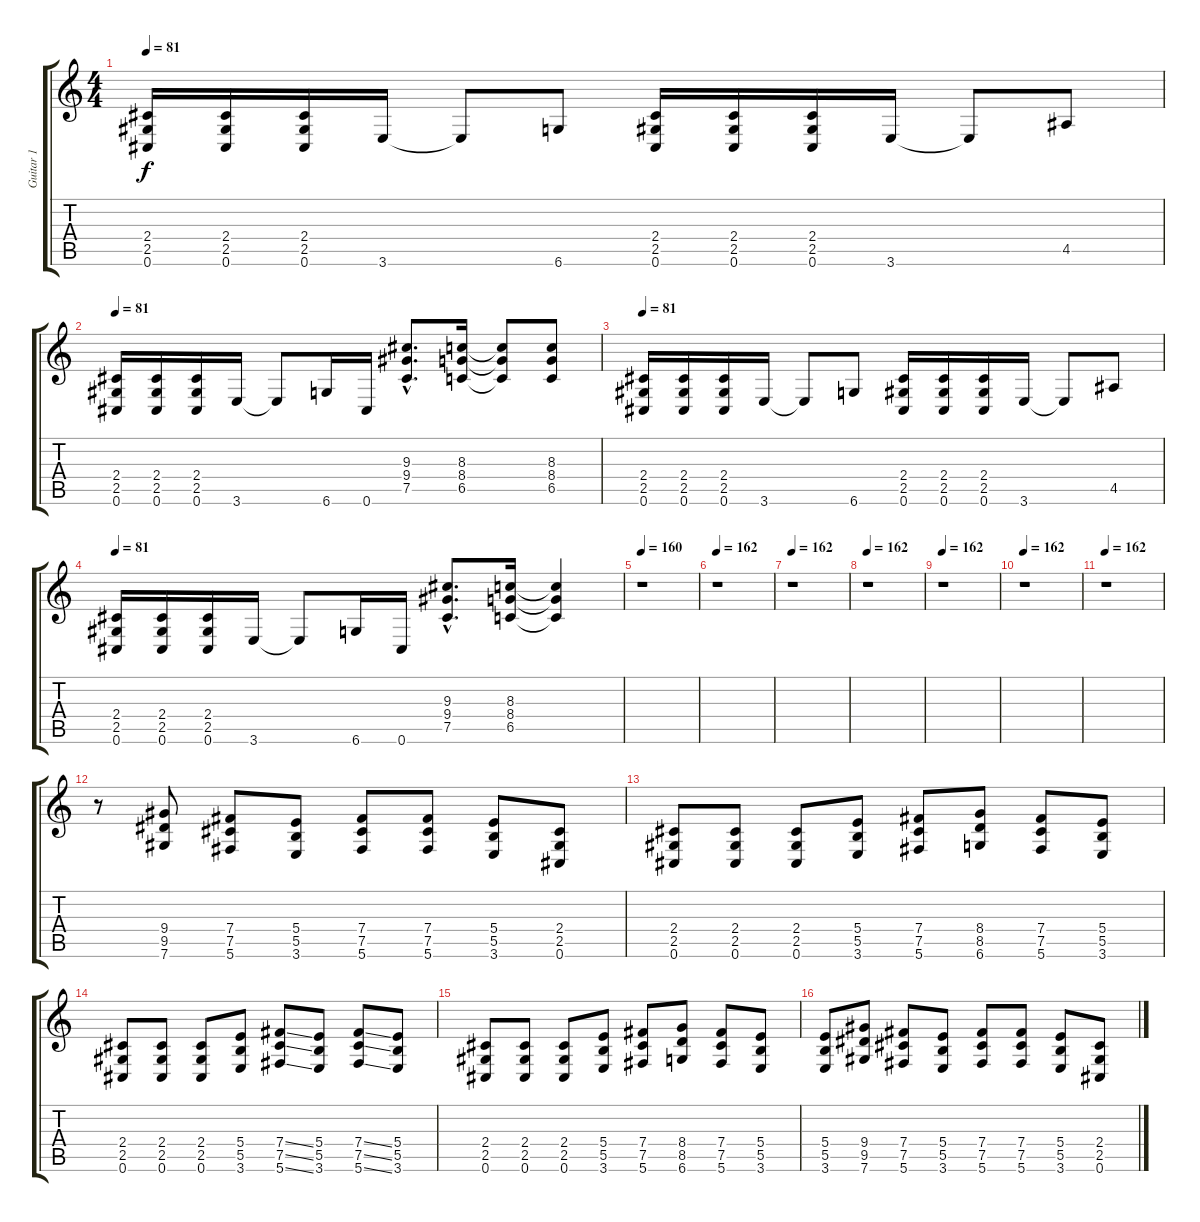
\track ("Guitar 1" "Guitar 1") {instrument distortionguitar}
\staff {score tabs}
\tuning (Db4 Ab3 E3 B2 Gb2 Db2) {hide}
\ts (4 4)
\tempo 81
\clef g2
\ks c
(2.4 2.5 0.6).16{dy f} (2.4 2.5 0.6).16 (2.4 2.5 0.6).16 3.6.16 3.6{t}.8 6.6.8 (2.4 2.5 0.6).16 (2.4 2.5 0.6).16 (2.4 2.5 0.6).16 3.6.16 3.6{t}.8 4.5.8 |
\tempo 81
(2.4 2.5 0.6).16 (2.4 2.5 0.6).16 (2.4 2.5 0.6).16 3.6.16 3.6{t}.8 6.6.16 0.6.16 (9.3{hac} 9.4{hac} 7.5{hac}).8{d} (8.3 8.4 6.5).16 (8.3{t} 8.4{t} 6.5{t}).8 (8.3 8.4 6.5).8 |
\tempo 81
(2.4 2.5 0.6).16 (2.4 2.5 0.6).16 (2.4 2.5 0.6).16 3.6.16 3.6{t}.8 6.6.8 (2.4 2.5 0.6).16 (2.4 2.5 0.6).16 (2.4 2.5 0.6).16 3.6.16 3.6{t}.8 4.5.8 |
\tempo 81
(2.4 2.5 0.6).16 (2.4 2.5 0.6).16 (2.4 2.5 0.6).16 3.6.16 3.6{t}.8 6.6.16 0.6.16 (9.3{hac} 9.4{hac} 7.5{hac}).8{d} (8.3 8.4 6.5).16 (8.3{t} 8.4{t} 6.5{t}).4 |
\tempo 162
\tempo 160
r.1 |
\tempo 162
r.1 |
\tempo 162
r.1 |
\tempo 162
r.1 |
\tempo 162
r.1 |
\tempo 162
r.1 |
\tempo 162
r.1 |
r.8{volume 12} (9.4 9.5 7.6).8 (7.4 7.5 5.6).8 (5.4 5.5 3.6).8 (7.4 7.5 5.6).8 (7.4 7.5 5.6).8 (5.4 5.5 3.6).8 (2.4 2.5 0.6).8 |
(2.4 2.5 0.6).8 (2.4 2.5 0.6).8 (2.4 2.5 0.6).8 (5.4 5.5 3.6).8 (7.4 7.5 5.6).8 (8.4 8.5 6.6).8 (7.4 7.5 5.6).8 (5.4 5.5 3.6).8 |
(2.4 2.5 0.6).8 (2.4 2.5 0.6).8 (2.4 2.5 0.6).8 (5.4 5.5 3.6).8 (7.4{ss} 7.5{ss} 5.6{ss}).8 (5.4 5.5 3.6).8 (7.4{ss} 7.5{ss} 5.6{ss}).8 (5.4 5.5 3.6).8 |
(2.4 2.5 0.6).8 (2.4 2.5 0.6).8 (2.4 2.5 0.6).8 (5.4 5.5 3.6).8 (7.4 7.5 5.6).8 (8.4 8.5 6.6).8 (7.4 7.5 5.6).8 (5.4 5.5 3.6).8 |
(5.4 5.5 3.6).8 (9.4 9.5 7.6).8 (7.4 7.5 5.6).8 (5.4 5.5 3.6).8 (7.4 7.5 5.6).8 (7.4 7.5 5.6).8 (5.4 5.5 3.6).8 (2.4 2.5 0.6).8
